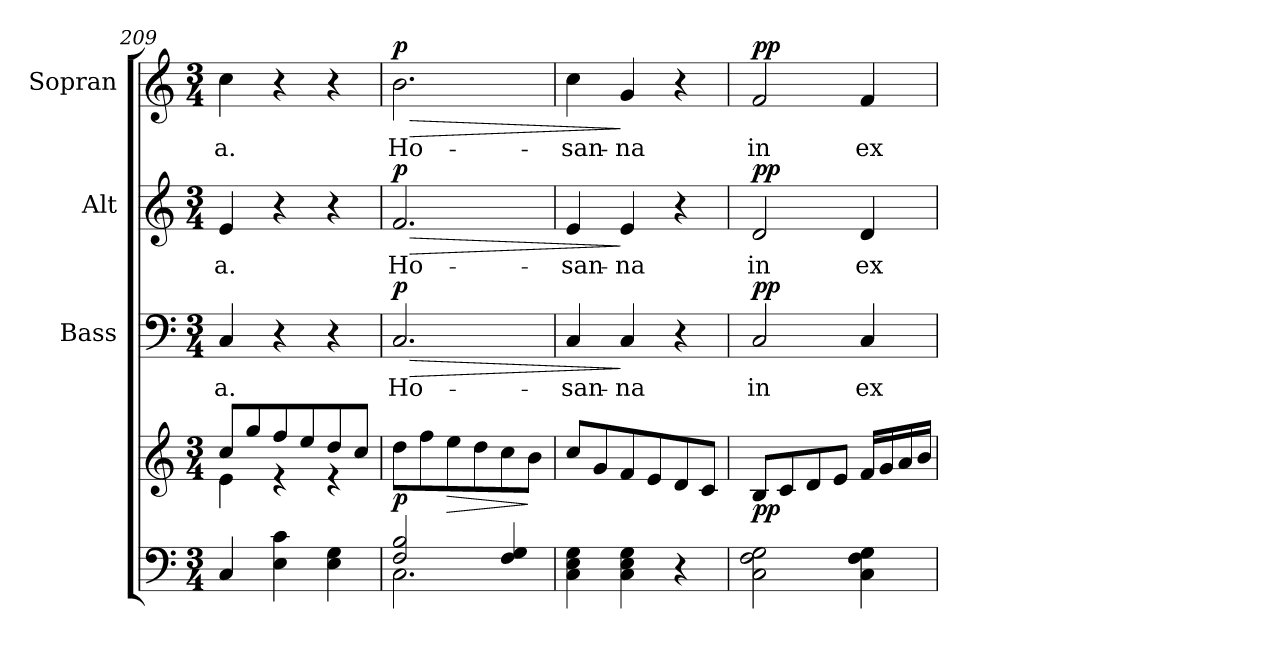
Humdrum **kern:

**kern	**kern	**dynam	**kern	**text	**dynam	**kern	**text	**dynam	**kern	**text	**dynam
*part4	*part4	*part4	*part3	*part3	*part3	*part2	*part2	*part2	*part1	*part1	*part1
*staff5	*staff4	*staff4/5	*staff3	*staff3	*staff3	*staff2	*staff2	*staff2	*staff1	*staff1	*staff1
*	*	*	*I"Bass	*	*	*I"Alt	*	*	*I"Sopran	*	*
*	*	*	*I'B.	*	*	*I'A.	*	*	*I'S.	*	*
!!LO:LB:g=z
*clefF4	*clefG2	*	*clefF4	*	*	*clefG2	*	*	*clefG2	*	*
*k[]	*k[]	*	*k[]	*	*	*k[]	*	*	*k[]	*	*
*C:	*C:	*	*C:	*	*	*C:	*	*	*C:	*	*
*M3/4	*M3/4	*	*M3/4	*	*	*M3/4	*	*	*M3/4	*	*
=209	=209	=209	=209	=209	=209	=209	=209	=209	=209	=209	=209
*	*^	*	*	*	*	*	*	*	*	*	*
!	!	!	!	!	!LO:LY:b	!	!	!LO:LY:b	!	!	!LO:LY:b	!
4C/	8cc/L	4e\	.	4C/	-a.	.	4e/	-a.	.	4cc\	-a.	.
.	8gg/	.	.	.	.	.	.	.	.	.	.	.
4E\ 4c\	8ff/	4re	.	4r	.	.	4r	.	.	4r	.	.
.	8ee/	.	.	.	.	.	.	.	.	.	.	.
4E\ 4G\	8dd/	4re	.	4r	.	.	4r	.	.	4r	.	.
.	8cc/J	.	.	.	.	.	.	.	.	.	.	.
*	*v	*v	*	*	*	*	*	*	*	*	*	*
=210	=210	=210	=210	=210	=210	=210	=210	=210	=210	=210	=210
*^	*	*	*	*	*	*	*	*	*	*	*
!	!	!	!LO:DY:b	!	!LO:LY:b	!LO:HP:b	!	!LO:LY:b	!LO:HP:b	!	!LO:LY:b	!LO:HP:b
!	!	!	!	!	!	!LO:DY:n=1:a	!	!	!LO:DY:n=1:a	!	!	!LO:DY:n=1:a
2F/ 2B/	2.C\	8dd\L	p	2.C/	Ho-	> p	2.f/	Ho-	> p	2.b\	Ho-	> p
.	.	8ff\	.	.	.	.	.	.	.	.	.	.
!	!	!	!LO:HP:b	!	!	!	!	!	!	!	!	!
.	.	8ee\	>	.	.	.	.	.	.	.	.	.
.	.	8dd\	.	.	.	.	.	.	.	.	.	.
4F/ 4G/	.	8cc\	.	.	.	.	.	.	.	.	.	.
.	.	8b\J	]	.	.	.	.	.	.	.	.	.
*v	*v	*	*	*	*	*	*	*	*	*	*	*
=211	=211	=211	=211	=211	=211	=211	=211	=211	=211	=211	=211
!	!	!	!	!LO:LY:b	!	!	!LO:LY:b	!	!	!LO:LY:b	!
4C\ 4E\ 4G\	8cc/L	.	4C/	-san-	.	4e/	-san-	.	4cc\	-san-	.
.	8g/	.	.	.	.	.	.	.	.	.	.
!	!	!	!	!LO:LY:b	!	!	!LO:LY:b	!	!	!LO:LY:b	!
4C\ 4E\ 4G\	8f/	.	4C/	-na	]	4e/	-na	]	4g/	-na	]
.	8e/	.	.	.	.	.	.	.	.	.	.
4r	8d/	.	4r	.	.	4r	.	.	4r	.	.
.	8c/J	.	.	.	.	.	.	.	.	.	.
=212	=212	=212	=212	=212	=212	=212	=212	=212	=212	=212	=212
!	!	!LO:DY:b	!	!LO:LY:b	!LO:DY:a	!	!LO:LY:b	!LO:DY:a	!	!LO:LY:b	!LO:DY:a
2C\ 2F\ 2G\	8B/L	pp	2C/	in	pp	2d/	in	pp	2f/	in	pp
.	8c/	.	.	.	.	.	.	.	.	.	.
.	8d/	.	.	.	.	.	.	.	.	.	.
.	8e/J	.	.	.	.	.	.	.	.	.	.
!	!	!	!	!LO:LY:b	!	!	!LO:LY:b	!	!	!LO:LY:b	!
4C\ 4F\ 4G\	16f/LL	.	4C/	ex-	.	4d/	ex-	.	4f/	ex-	.
.	16g/	.	.	.	.	.	.	.	.	.	.
.	16a/	.	.	.	.	.	.	.	.	.	.
.	16b/JJ	.	.	.	.	.	.	.	.	.	.
=	=	=	=	=	=	=	=	=	=	=	=
*-	*-	*-	*-	*-	*-	*-	*-	*-	*-	*-	*-
